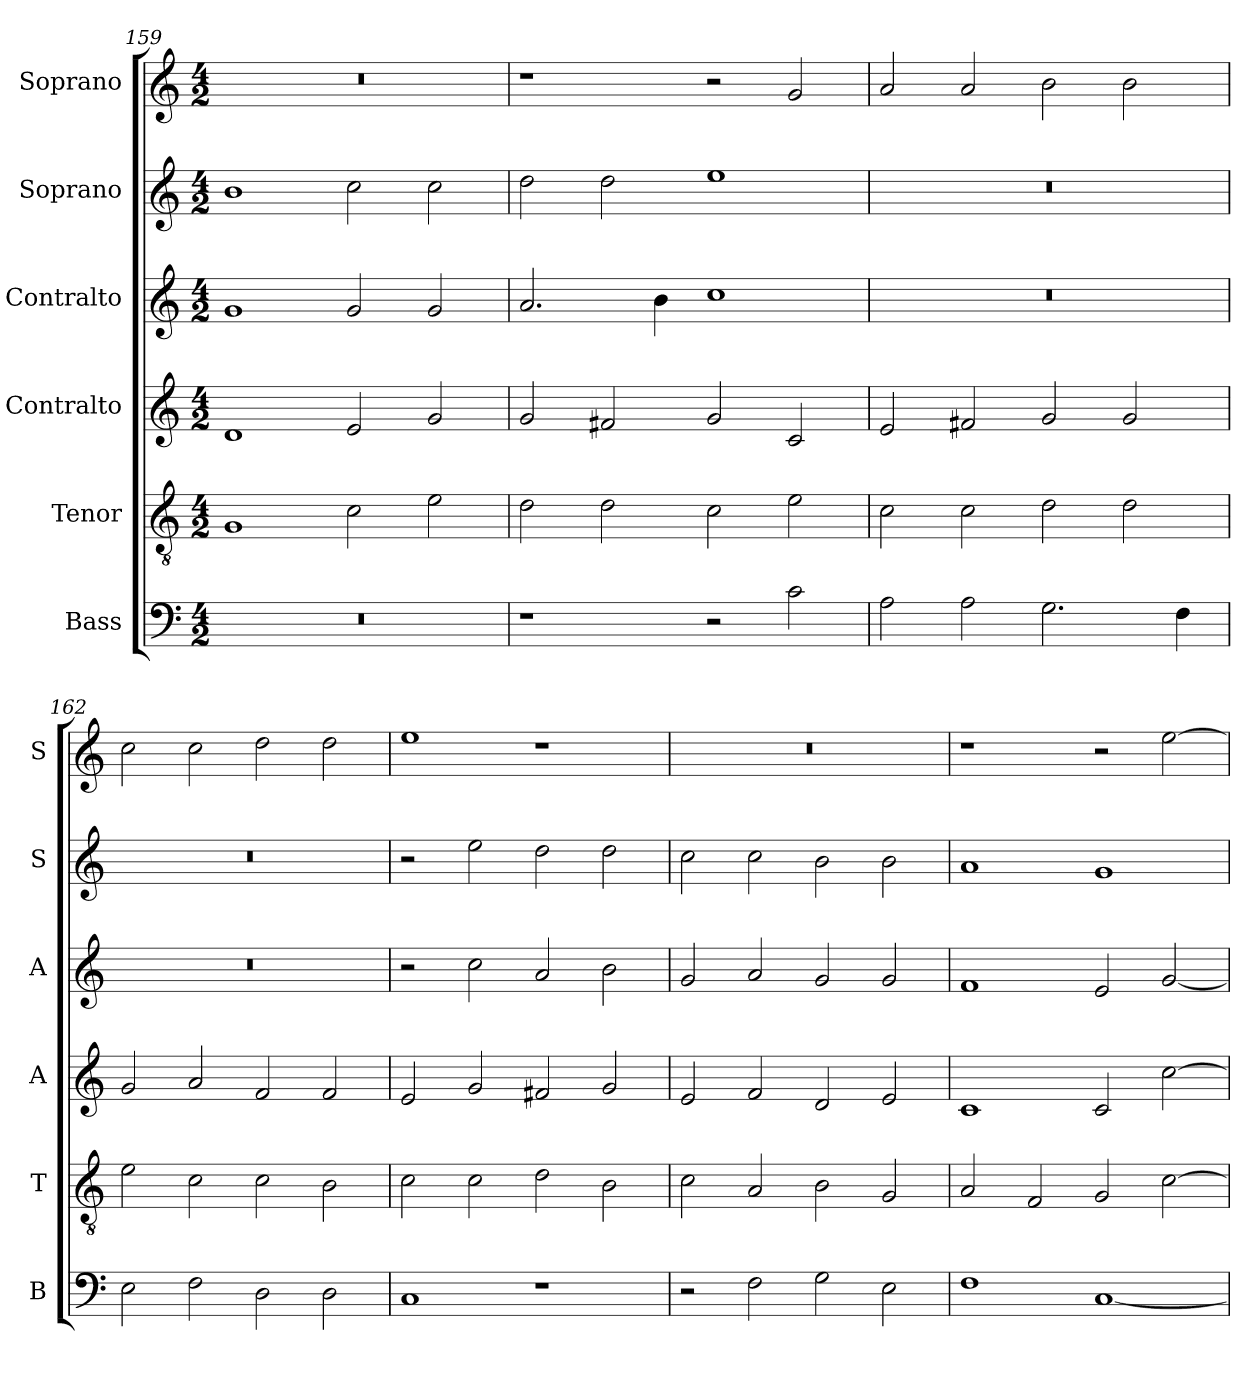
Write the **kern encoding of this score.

**kern	**kern	**kern	**kern	**kern	**kern
*part6	*part5	*part4	*part3	*part2	*part1
*staff6	*staff5	*staff4	*staff3	*staff2	*staff1
*I"Bass	*I"Tenor	*I"Contralto	*I"Contralto	*I"Soprano	*I"Soprano
*I'B	*I'T	*I'A	*I'A	*I'S	*I'S
*clefF4	*clefGv2	*clefG2	*clefG2	*clefG2	*clefG2
*k[]	*k[]	*k[]	*k[]	*k[]	*k[]
*C:ion	*C:ion	*C:ion	*C:ion	*C:ion	*C:ion
*M4/2	*M4/2	*M4/2	*M4/2	*M4/2	*M4/2
=159	=159	=159	=159	=159	=159
0r	1G	1d	1g	1b	0r
.	2c	2e	2g	2cc	.
.	2e	2g	2g	2cc	.
=160	=160	=160	=160	=160	=160
1r	2d	2g	2.a	2dd	1r
.	2d	2f#X	.	2dd	.
.	.	.	4b	.	.
2r	2c	2g	1cc	1ee	2r
2c	2e	2c	.	.	2g
=161	=161	=161	=161	=161	=161
2A	2c	2e	0r	0r	2a
2A	2c	2f#X	.	.	2a
2.G	2d	2g	.	.	2b
.	2d	2g	.	.	2b
4F	.	.	.	.	.
=162	=162	=162	=162	=162	=162
2E	2e	2g	0r	0r	2cc
2F	2c	2a	.	.	2cc
2D	2c	2f	.	.	2dd
2D	2B	2f	.	.	2dd
=163	=163	=163	=163	=163	=163
1C	2c	2e	2r	2r	1ee
.	2c	2g	2cc	2ee	.
1r	2d	2f#X	2a	2dd	1r
.	2B	2g	2b	2dd	.
=164	=164	=164	=164	=164	=164
2r	2c	2e	2g	2cc	0r
2F	2A	2f	2a	2cc	.
2G	2B	2d	2g	2b	.
2E	2G	2e	2g	2b	.
=165	=165	=165	=165	=165	=165
1F	2A	1c	1f	1a	1r
.	2F	.	.	.	.
[1C	2G	2c	2e	1g	2r
.	[2c	[2cc	[2g	.	[2ee
=	=	=	=	=	=
*-	*-	*-	*-	*-	*-
